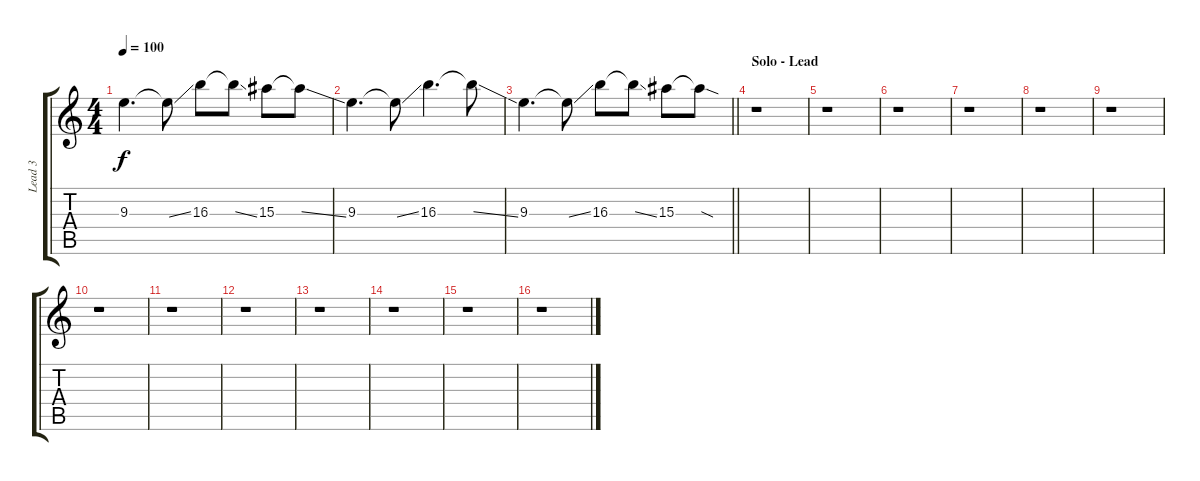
\track ("Lead 3" "Lead 3") {instrument overdrivenguitar}
\staff {score tabs}
\tuning (E4 B3 G3 D3 A2 E2) {hide}
\ts (4 4)
\tempo 100
\clef g2
\ks c
9.3.4{d dy f} 9.3{ss t}.8 16.3.8 16.3{ss t}.8 15.3.8 15.3{ss t}.8 |
9.3.4{d} 9.3{ss t}.8 16.3.4{d} 16.3{ss t}.8 |
\barLineRight lightlight
9.3.4{d} 9.3{ss t}.8 16.3.8 16.3{ss t}.8 15.3.8 15.3{sod t}.8 |
\section ("" "Solo - Lead")
r.1 |
r.1 |
r.1 |
r.1 |
r.1 |
r.1 |
r.1 |
r.1 |
r.1 |
r.1 |
r.1 |
r.1 |
r.1
